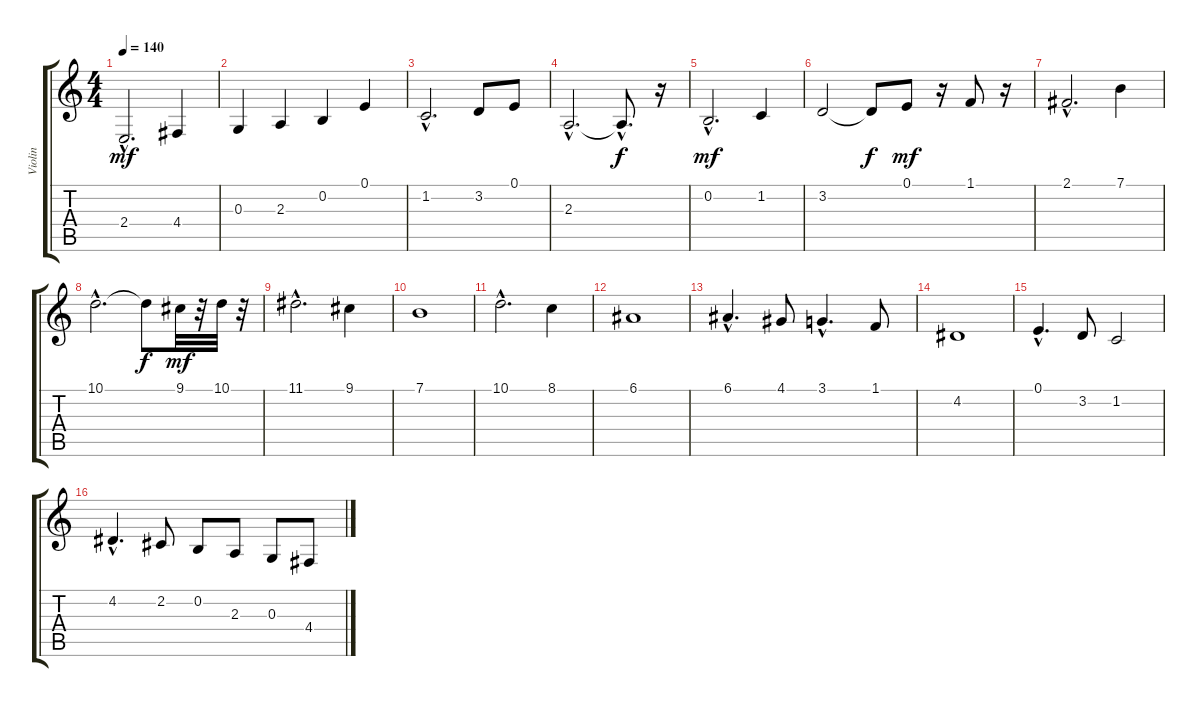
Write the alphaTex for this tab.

\track ("Violin" "Violin") {instrument violin}
\staff {score tabs}
\tuning (E4 B3 G3 D3 A2 E2) {hide}
\ts (4 4)
\tempo 140
\clef g2
\ks c
2.4{hac}.2{d dy mf} 4.4.4 |
0.3.4 2.3.4 0.2.4 0.1.4 |
1.2{hac}.2{d} 3.2.8 0.1.8 |
2.3{hac}.2{d} 2.3{hac t}.8{d dy f} r.16 |
0.2{hac}.2{d dy mf} 1.2.4 |
3.2.2 3.2{t}.8{dy f} 0.1.8{dy mf} r.16 1.1.8 r.16 |
2.1{hac}.2{d} 7.1.4 |
10.1{hac}.2{d} 10.1{t}.8{dy f} 9.1.32{dy mf} r.32 10.1.32 r.32 |
11.1{hac}.2{d} 9.1.4 |
7.1.1 |
10.1{hac}.2{d} 8.1.4 |
6.1.1 |
6.1{hac}.4{d} 4.1.8 3.1{hac}.4{d} 1.1.8 |
4.2.1 |
0.1{hac}.4{d} 3.2.8 1.2.2 |
4.2{hac}.4{d} 2.2.8 0.2.8 2.3.8 0.3.8 4.4.8
